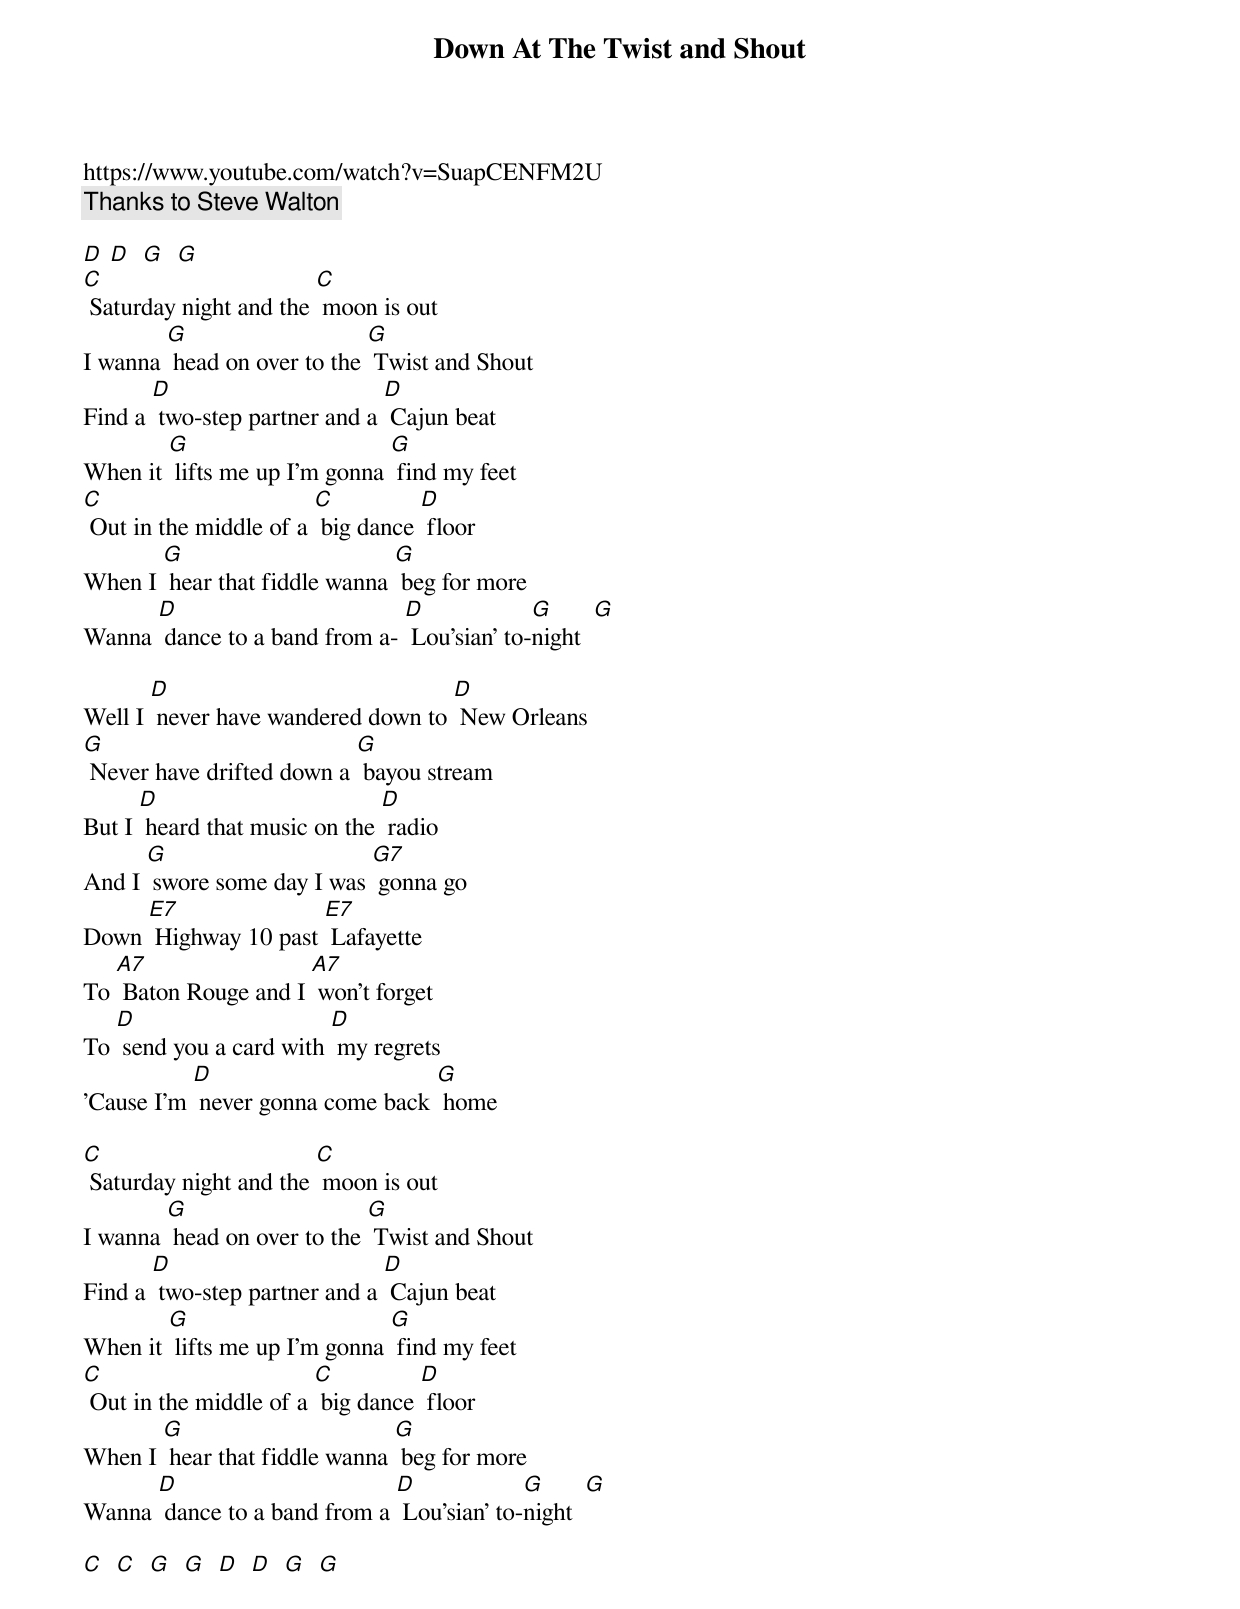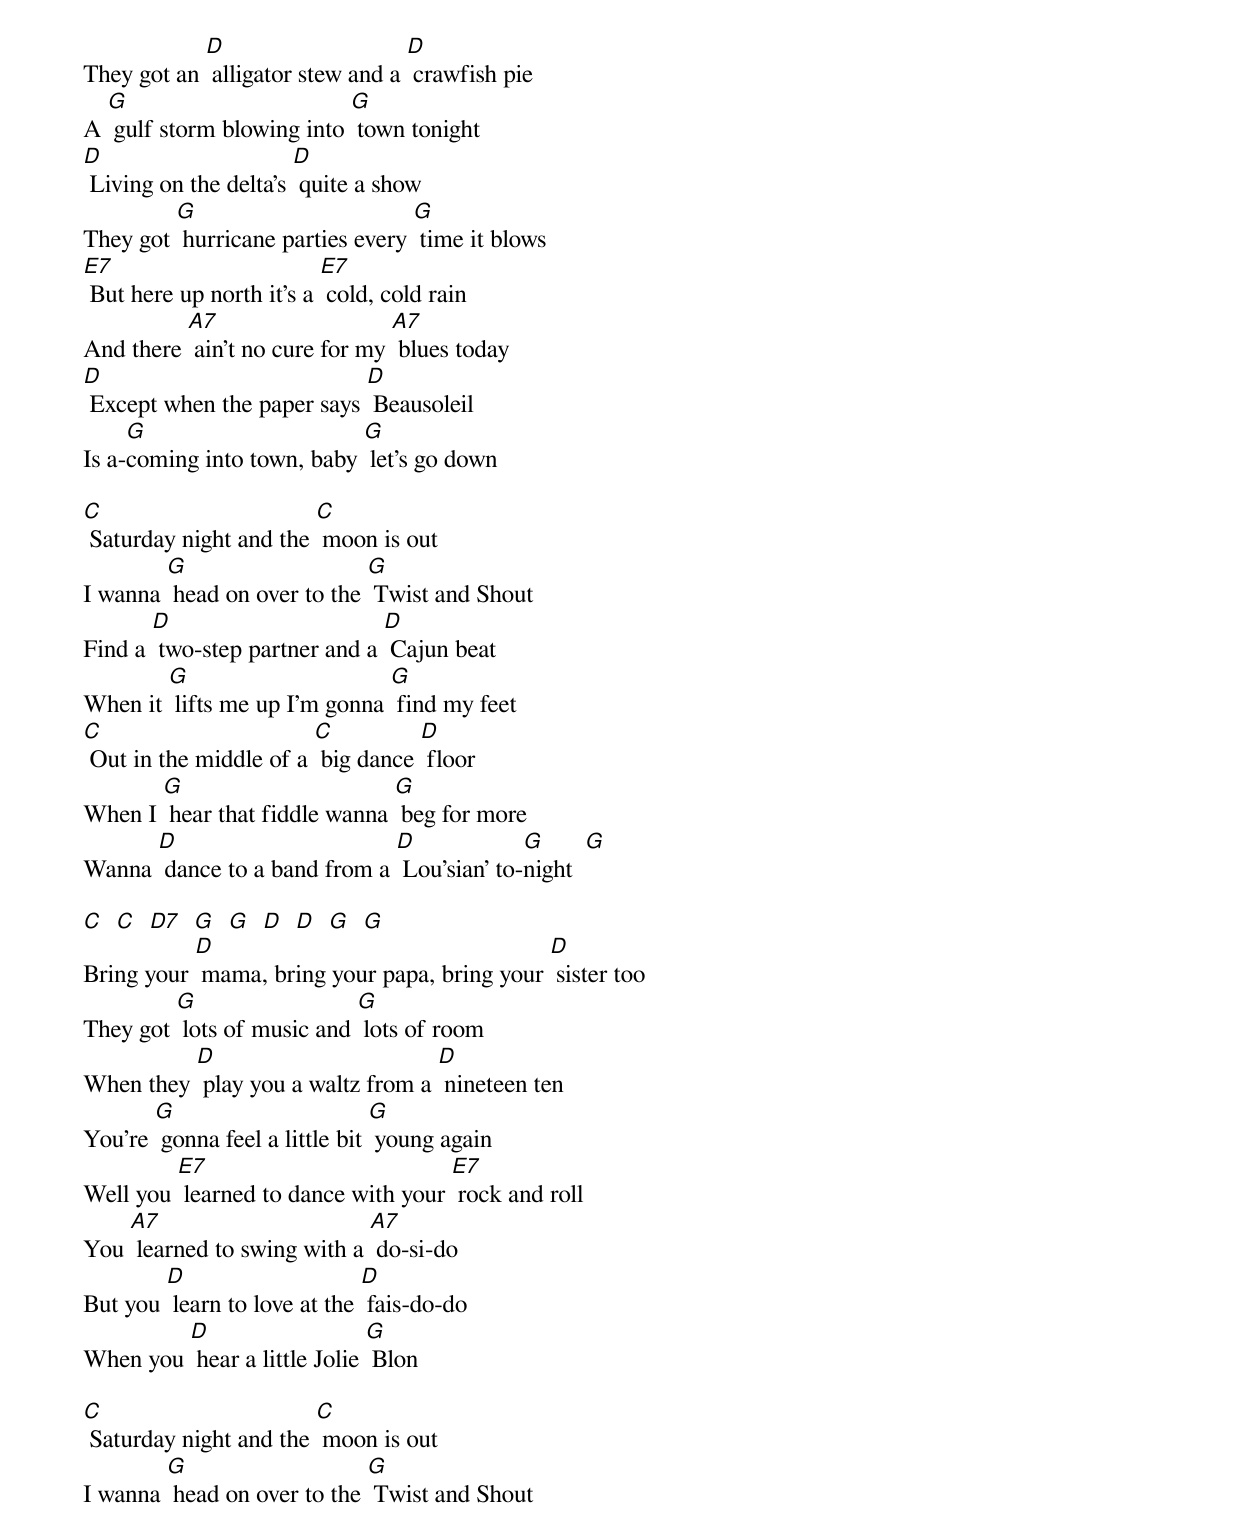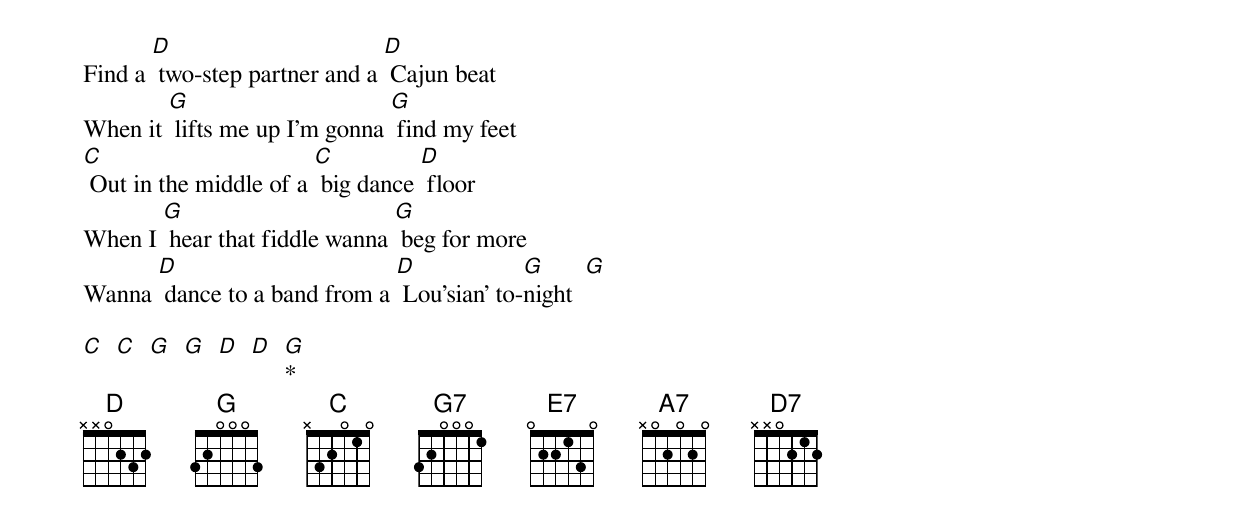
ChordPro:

{t: Down At The Twist and Shout}
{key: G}
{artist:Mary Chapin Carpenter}
https://www.youtube.com/watch?v=SuapCENFM2U
{c: Thanks to Steve Walton }

[D] [D]  [G]  [G]
[C] Saturday night and the [C] moon is out
I wanna [G] head on over to the [G] Twist and Shout
Find a [D] two-step partner and a [D] Cajun beat
When it [G] lifts me up I'm gonna [G] find my feet
[C] Out in the middle of a [C] big dance [D] floor
When I [G] hear that fiddle wanna [G] beg for more
Wanna [D] dance to a band from a- [D] Lou'sian' to-[G]night  [G]

Well I [D] never have wandered down to [D] New Orleans
[G] Never have drifted down a [G] bayou stream
But I [D] heard that music on the [D] radio
And I [G] swore some day I was [G7] gonna go
Down [E7] Highway 10 past [E7] Lafayette
To [A7] Baton Rouge and I [A7] won't forget
To [D] send you a card with [D] my regrets
'Cause I'm [D] never gonna come back [G] home

[C] Saturday night and the [C] moon is out
I wanna [G] head on over to the [G] Twist and Shout
Find a [D] two-step partner and a [D] Cajun beat
When it [G] lifts me up I'm gonna [G] find my feet
[C] Out in the middle of a [C] big dance [D] floor
When I [G] hear that fiddle wanna [G] beg for more
Wanna [D] dance to a band from a [D] Lou'sian' to-[G]night  [G]

[C]  [C]  [G]  [G]  [D]  [D]  [G]  [G]
{np}

They got an [D] alligator stew and a [D] crawfish pie
A [G] gulf storm blowing into [G] town tonight
[D] Living on the delta's [D] quite a show
They got [G] hurricane parties every [G] time it blows
[E7] But here up north it's a [E7] cold, cold rain
And there [A7] ain't no cure for my [A7] blues today
[D] Except when the paper says [D] Beausoleil
Is a-[G]coming into town, baby [G] let's go down

[C] Saturday night and the [C] moon is out
I wanna [G] head on over to the [G] Twist and Shout
Find a [D] two-step partner and a [D] Cajun beat
When it [G] lifts me up I'm gonna [G] find my feet
[C] Out in the middle of a [C] big dance [D] floor
When I [G] hear that fiddle wanna [G] beg for more
Wanna [D] dance to a band from a [D] Lou'sian' to-[G]night  [G]

[C]  [C]  [D7]  [G]  [G]  [D]  [D]  [G]  [G]
Bring your [D] mama, bring your papa, bring your [D] sister too
They got [G] lots of music and [G] lots of room
When they [D] play you a waltz from a [D] nineteen ten
You're [G] gonna feel a little bit [G] young again
Well you [E7] learned to dance with your [E7] rock and roll
You [A7] learned to swing with a [A7] do-si-do
But you [D] learn to love at the [D] fais-do-do
When you [D] hear a little Jolie [G] Blon

[C] Saturday night and the [C] moon is out
I wanna [G] head on over to the [G] Twist and Shout
Find a [D] two-step partner and a [D] Cajun beat
When it [G] lifts me up I'm gonna [G] find my feet
[C] Out in the middle of a [C] big dance [D] floor
When I [G] hear that fiddle wanna [G] beg for more
Wanna [D] dance to a band from a [D] Lou'sian' to-[G]night  [G]

[C]  [C]  [G]  [G]  [D]  [D]  [G]*
